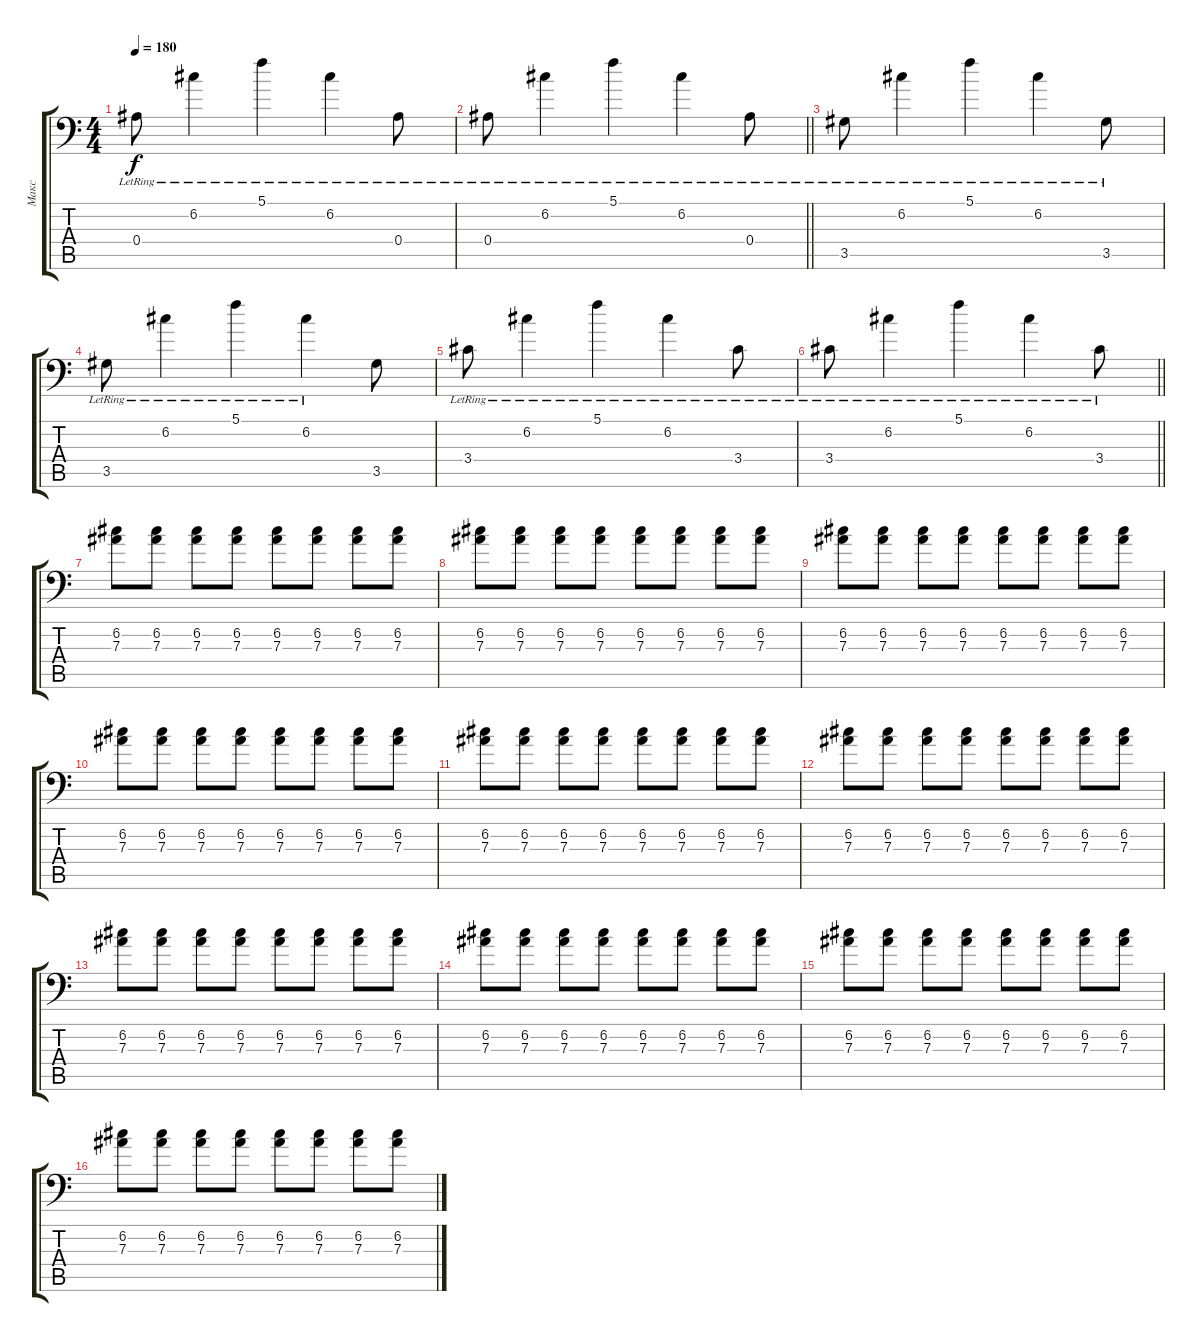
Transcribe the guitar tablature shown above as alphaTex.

\track ("Макс" "Макс") {instrument distortionguitar}
\staff {score tabs}
\tuning (C4 G3 Eb3 Bb2 F2 Bb1) {hide}
\ts (4 4)
\tempo 180
\clef f4
\ks c
0.4{lr}.8{dy f} 6.2{lr}.4 5.1{lr}.4 6.2{lr}.4 0.4{lr}.8 |
\barLineRight lightlight
0.4{lr}.8 6.2{lr}.4 5.1{lr}.4 6.2{lr}.4 0.4{lr}.8 |
3.5{lr}.8 6.2{lr}.4 5.1{lr}.4 6.2{lr}.4 3.5{lr}.8 |
3.5{lr}.8 6.2{lr}.4 5.1{lr}.4 6.2{lr}.4 3.5.8 |
3.4{lr}.8 6.2{lr}.4 5.1{lr}.4 6.2{lr}.4 3.4{lr}.8 |
\barLineRight lightlight
3.4{lr}.8 6.2{lr}.4 5.1{lr}.4 6.2{lr}.4 3.4{lr}.8 |
(6.2 7.3).8 (6.2 7.3).8 (6.2 7.3).8 (6.2 7.3).8 (6.2 7.3).8 (6.2 7.3).8 (6.2 7.3).8 (6.2 7.3).8 |
(6.2 7.3).8 (6.2 7.3).8 (6.2 7.3).8 (6.2 7.3).8 (6.2 7.3).8 (6.2 7.3).8 (6.2 7.3).8 (6.2 7.3).8 |
(6.2 7.3).8 (6.2 7.3).8 (6.2 7.3).8 (6.2 7.3).8 (6.2 7.3).8 (6.2 7.3).8 (6.2 7.3).8 (6.2 7.3).8 |
(6.2 7.3).8 (6.2 7.3).8 (6.2 7.3).8 (6.2 7.3).8 (6.2 7.3).8 (6.2 7.3).8 (6.2 7.3).8 (6.2 7.3).8 |
(6.2 7.3).8 (6.2 7.3).8 (6.2 7.3).8 (6.2 7.3).8 (6.2 7.3).8 (6.2 7.3).8 (6.2 7.3).8 (6.2 7.3).8 |
(6.2 7.3).8 (6.2 7.3).8 (6.2 7.3).8 (6.2 7.3).8 (6.2 7.3).8 (6.2 7.3).8 (6.2 7.3).8 (6.2 7.3).8 |
(6.2 7.3).8 (6.2 7.3).8 (6.2 7.3).8 (6.2 7.3).8 (6.2 7.3).8 (6.2 7.3).8 (6.2 7.3).8 (6.2 7.3).8 |
(6.2 7.3).8 (6.2 7.3).8 (6.2 7.3).8 (6.2 7.3).8 (6.2 7.3).8 (6.2 7.3).8 (6.2 7.3).8 (6.2 7.3).8 |
(6.2 7.3).8 (6.2 7.3).8 (6.2 7.3).8 (6.2 7.3).8 (6.2 7.3).8 (6.2 7.3).8 (6.2 7.3).8 (6.2 7.3).8 |
(6.2 7.3).8 (6.2 7.3).8 (6.2 7.3).8 (6.2 7.3).8 (6.2 7.3).8 (6.2 7.3).8 (6.2 7.3).8 (6.2 7.3).8
